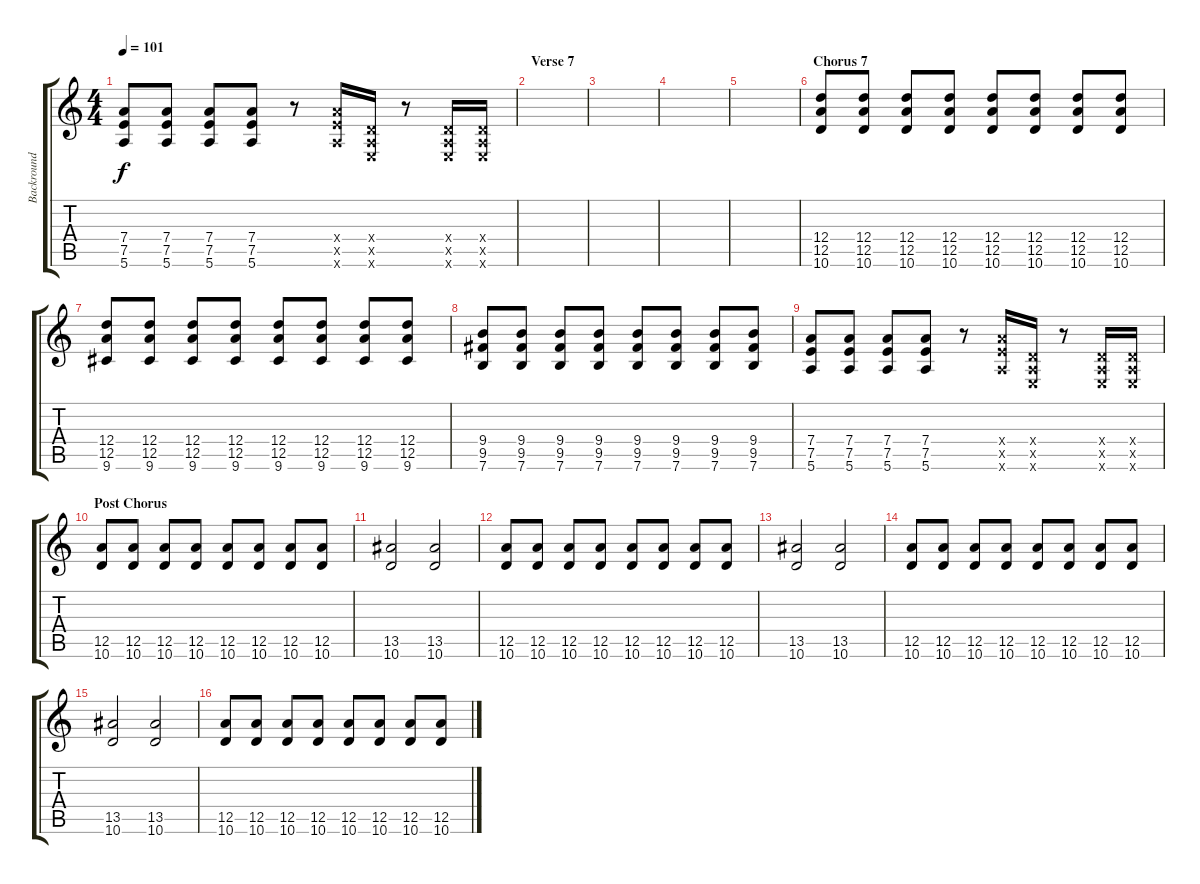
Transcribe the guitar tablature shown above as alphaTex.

\track ("Backround Rhythm Guitar" "Backround ") {instrument electricguitarmuted}
\staff {score tabs}
\tuning (E4 B3 G3 D3 A2 E2) {hide}
\ts (4 4)
\tempo 101
\clef g2
\ks c
(7.4 7.5 5.6).8{dy f} (7.4 7.5 5.6).8 (7.4 7.5 5.6).8 (7.4 7.5 5.6).8 r.8 (7.4{x} 7.5{x} 5.6{x}).16 (0.4{x} 0.5{x} 0.6{x}).16 r.8 (0.4{x} 0.5{x} 0.6{x}).16 (0.4{x} 0.5{x} 0.6{x}).16 |
\section ("" "Verse 7")
|
|
|
|
\section ("" "Chorus 7")
(12.4 12.5 10.6).8 (12.4 12.5 10.6).8 (12.4 12.5 10.6).8 (12.4 12.5 10.6).8 (12.4 12.5 10.6).8 (12.4 12.5 10.6).8 (12.4 12.5 10.6).8 (12.4 12.5 10.6).8 |
(12.4 12.5 9.6).8 (12.4 12.5 9.6).8 (12.4 12.5 9.6).8 (12.4 12.5 9.6).8 (12.4 12.5 9.6).8 (12.4 12.5 9.6).8 (12.4 12.5 9.6).8 (12.4 12.5 9.6).8 |
(9.4 9.5 7.6).8 (9.4 9.5 7.6).8 (9.4 9.5 7.6).8 (9.4 9.5 7.6).8 (9.4 9.5 7.6).8 (9.4 9.5 7.6).8 (9.4 9.5 7.6).8 (9.4 9.5 7.6).8 |
(7.4 7.5 5.6).8 (7.4 7.5 5.6).8 (7.4 7.5 5.6).8 (7.4 7.5 5.6).8 r.8 (7.4{x} 7.5{x} 5.6{x}).16 (0.4{x} 0.5{x} 0.6{x}).16 r.8 (0.4{x} 0.5{x} 0.6{x}).16 (0.4{x} 0.5{x} 0.6{x}).16 |
\section ("" "Post Chorus")
(12.5 10.6).8 (12.5 10.6).8 (12.5 10.6).8 (12.5 10.6).8 (12.5 10.6).8 (12.5 10.6).8 (12.5 10.6).8 (12.5 10.6).8 |
(13.5 10.6).2 (13.5 10.6).2 |
(12.5 10.6).8 (12.5 10.6).8 (12.5 10.6).8 (12.5 10.6).8 (12.5 10.6).8 (12.5 10.6).8 (12.5 10.6).8 (12.5 10.6).8 |
(13.5 10.6).2 (13.5 10.6).2 |
(12.5 10.6).8 (12.5 10.6).8 (12.5 10.6).8 (12.5 10.6).8 (12.5 10.6).8 (12.5 10.6).8 (12.5 10.6).8 (12.5 10.6).8 |
(13.5 10.6).2 (13.5 10.6).2 |
(12.5 10.6).8 (12.5 10.6).8 (12.5 10.6).8 (12.5 10.6).8 (12.5 10.6).8 (12.5 10.6).8 (12.5 10.6).8 (12.5 10.6).8
